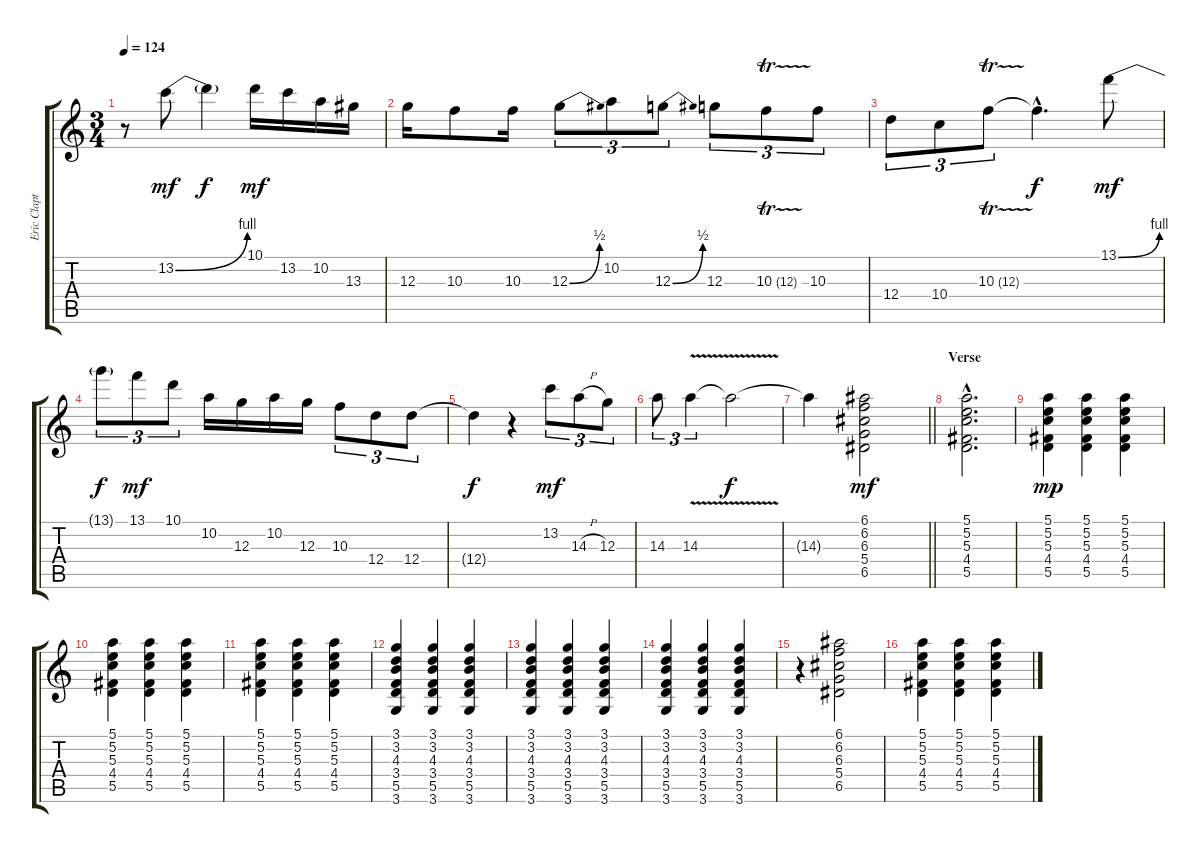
\track ("Eric Clapton Guitar I" "Eric Clapt") {instrument overdrivenguitar}
\staff {score tabs}
\tuning (E4 B3 G3 D3 A2 E2) {hide}
\ts (3 4)
\tempo 124
\clef g2
\ks c
r.8{dy mf} 13.2{be (bend 0 0 60 4)}.8 13.2{t}.4{dy f} 10.1.16{dy mf} 13.2.16 10.2.16 13.3.16 |
12.3.16 10.3.8 10.3.16 12.3{be (bend 0 0 60 2)}.8{tu (3 2)} 10.2.8{tu (3 2)} 12.3{be (bend 0 0 60 2)}.8{tu (3 2)} 12.3.8{tu (3 2)} 10.3{tr (12 16)}.8{tu (3 2)} 10.3.8{tu (3 2)} |
12.4.8{tu (3 2)} 10.4.8{tu (3 2)} 10.3{tr (12 16)}.8{tu (3 2)} 10.3{hac t}.4{d dy f} 13.1{be (bend 0 0 60 4)}.8{dy mf} |
13.1{t}.8{tu (3 2) dy f} 13.1.8{tu (3 2) dy mf} 10.1.8{tu (3 2)} 10.2.16 12.3.16 10.2.16 12.3.16 10.3.8{tu (3 2)} 12.4.8{tu (3 2)} 12.4.8{tu (3 2)} |
12.4{t}.4{dy f} r.4 13.2.8{tu (3 2) dy mf} 14.3{h}.8{tu (3 2)} 12.3.8{tu (3 2)} |
14.3.8{tu (3 2)} 14.3{v}.4{tu (3 2)} 14.3{t}.2{dy f} |
\barLineRight lightlight
14.3{t}.4 (6.1 6.2 6.3 5.4 6.5).2{dy mf} |
\section ("" "Verse")
(5.1{hac} 5.2{hac} 5.3{hac} 4.4{hac} 5.5{hac}).2{d} |
(5.1 5.2 5.3 4.4 5.5).4{dy mp} (5.1 5.2 5.3 4.4 5.5).4 (5.1 5.2 5.3 4.4 5.5).4 |
(5.1 5.2 5.3 4.4 5.5).4 (5.1 5.2 5.3 4.4 5.5).4 (5.1 5.2 5.3 4.4 5.5).4 |
(5.1 5.2 5.3 4.4 5.5).4 (5.1 5.2 5.3 4.4 5.5).4 (5.1 5.2 5.3 4.4 5.5).4 |
(3.1 3.2 4.3 3.4 5.5 3.6).4 (3.1 3.2 4.3 3.4 5.5 3.6).4 (3.1 3.2 4.3 3.4 5.5 3.6).4 |
(3.1 3.2 4.3 3.4 5.5 3.6).4 (3.1 3.2 4.3 3.4 5.5 3.6).4 (3.1 3.2 4.3 3.4 5.5 3.6).4 |
(3.1 3.2 4.3 3.4 5.5 3.6).4 (3.1 3.2 4.3 3.4 5.5 3.6).4 (3.1 3.2 4.3 3.4 5.5 3.6).4 |
r.4 (6.1 6.2 6.3 5.4 6.5).2 |
(5.1 5.2 5.3 4.4 5.5).4 (5.1 5.2 5.3 4.4 5.5).4 (5.1 5.2 5.3 4.4 5.5).4
